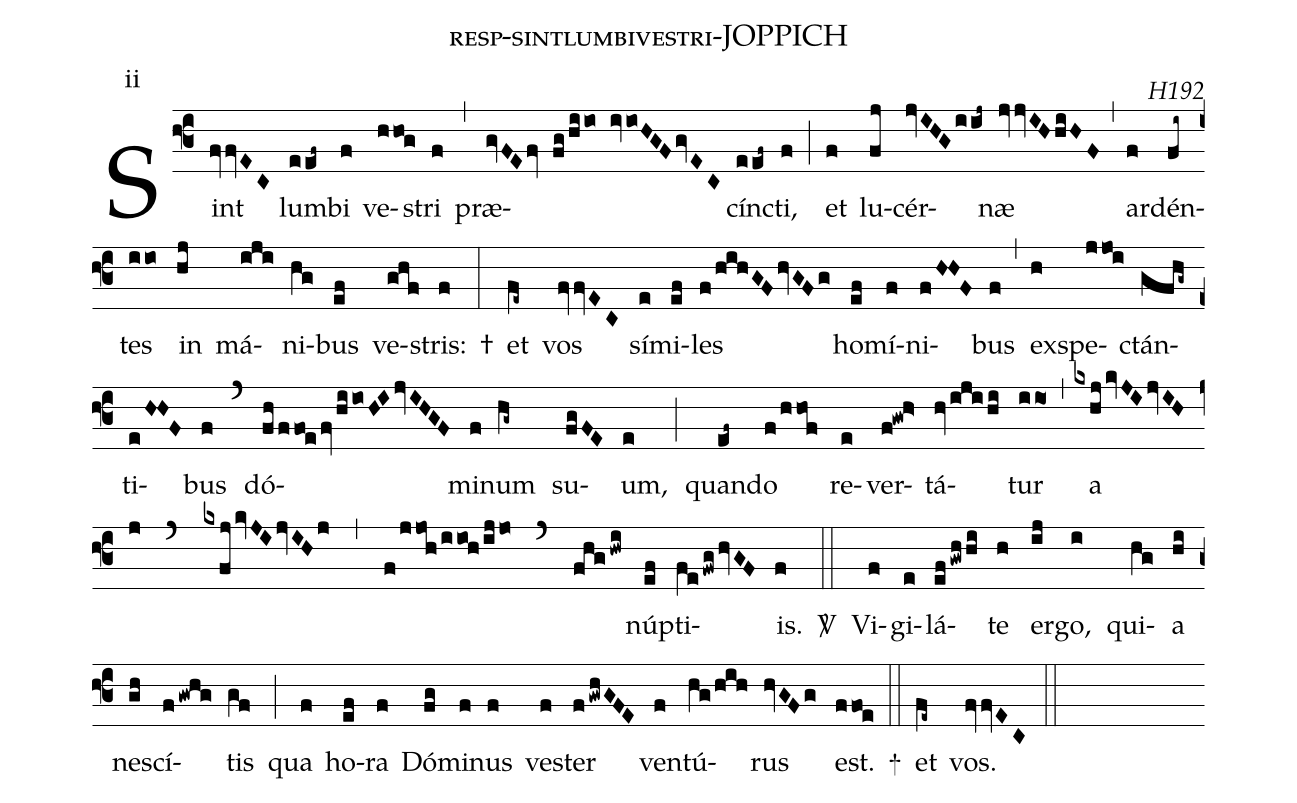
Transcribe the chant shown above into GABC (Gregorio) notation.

name: resp-sintlumbivestri-JOPPICH;
commentary: H192;
annotation: ii;
%%
(f3) Sint(fvfvEC) lum(eef~)bi(f) ve(hhog)stri(f) (,) præ(gvFEfv fg/hiio ivioHGFgvEC)cín(eef~)cti,(f) (;)
et(f) lu(fj)cér(jvIHGiij~)næ(jvjvIHhiHF) (,)
ar(f)dén(fi~)tes(iio) in(hj) má(iji)ni(hg)bus(ef) ve(ghf)stris:(f)
†(:) et(fe~) vos(fvfvEC) sí(e)mi(ef)les(f/hihGFhvGFg) ho(ef)mí(f)ni(f/H!H!F)bus(f) (,) ex(h)spe(jjoi)ctán(gfhg~)ti(eH!H!F)bus(f) (`) dó(fh/ffoe/fv/hiioHIjvIHGF)mi(f)num(hg~) su(fgFE)um,(e) (;) quan(ef~)do(f/hhof) re(e)ver(f!gw!h>)tá(hv/iji/hi)tur(iio) (,)
a(kxhj/kvJIjvIHj`kxfj/kvJIjvIHj,f/jjohiiohijjo`fhghwi) núp(ef)ti(fe/fwg/hvGF)is.(f)

<sp>V/</sp>(::) Vi(f)gi(e)lá(ef/gwh/hi)te(h) er(ij)go,(i)  qui(hg)a(hi) ne(gh)scí(fgwhg)tis(gf) (;) qua(f) ho(ef)ra(f) Dó(fg)mi(f)nus(f) ve(f)ster(fgwhGFE) ven(f)tú(hg/hih)rus(hvGFg) est.(ffoe) +(::) et(fe~) vos.(fvfvEC) (::)
